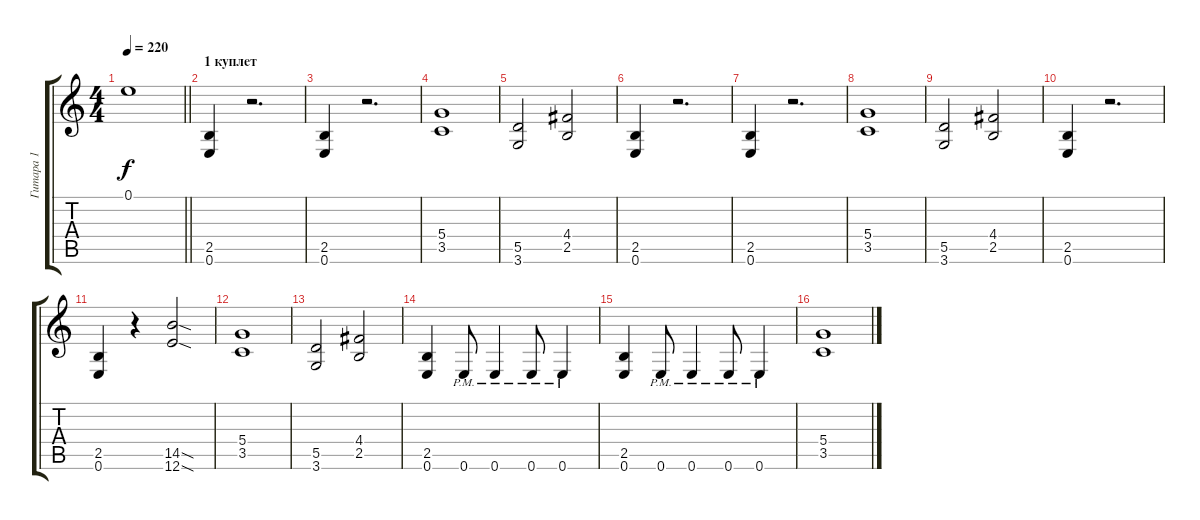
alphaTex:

\track ("Гитара 1" "Гитара 1") {instrument distortionguitar}
\staff {score tabs}
\tuning (E4 B3 G3 D3 A2 E2) {hide}
\ts (4 4)
\tempo 220
\clef g2
\barLineRight lightlight
\ks c
0.1{t}.1{dy f} |
\section ("" "1 куплет")
(2.5 0.6).4 r.2{d} |
(2.5 0.6).4 r.2{d} |
(5.4 3.5).1 |
(5.5 3.6).2 (4.4 2.5).2 |
(2.5 0.6).4 r.2{d} |
(2.5 0.6).4 r.2{d} |
(5.4 3.5).1 |
(5.5 3.6).2 (4.4 2.5).2 |
(2.5 0.6).4 r.2{d} |
(2.5 0.6).4 r.4 (14.5{sod} 12.6{sod}).2 |
(5.4 3.5).1 |
(5.5 3.6).2 (4.4 2.5).2 |
(2.5 0.6).4 0.6{pm}.8 0.6{pm}.4 0.6{pm}.8 0.6{pm}.4 |
(2.5 0.6).4 0.6{pm}.8 0.6{pm}.4 0.6{pm}.8 0.6{pm}.4 |
(5.4 3.5).1
